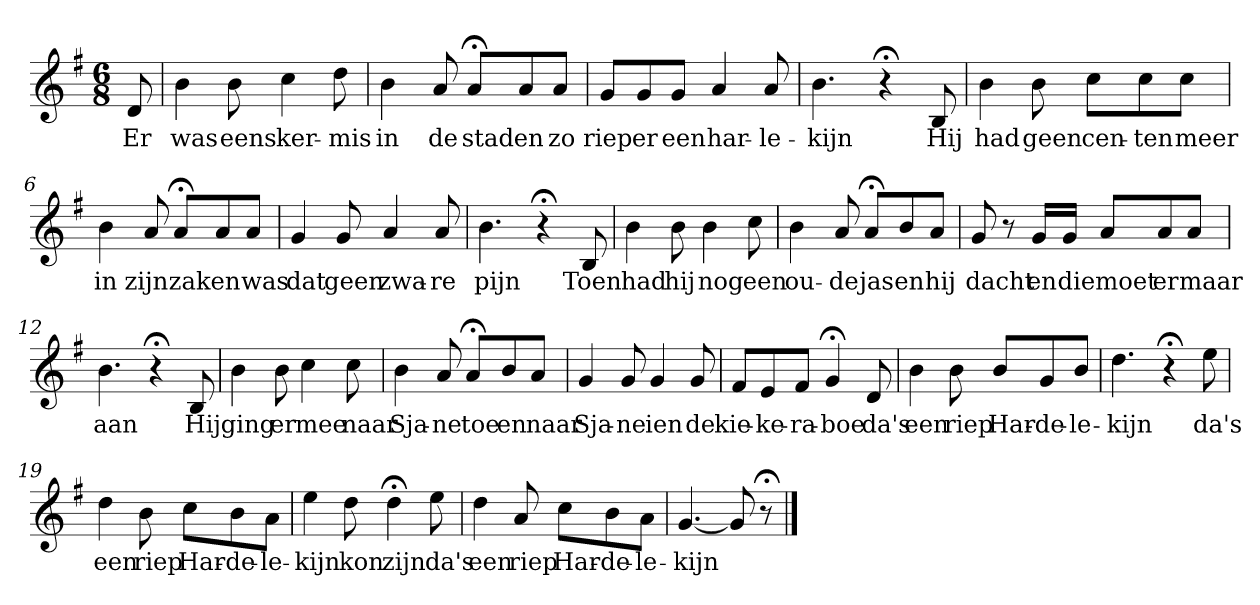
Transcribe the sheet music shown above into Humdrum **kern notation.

**kern	**text
*part1	*part1
*staff1	*staff1
*k[f#]	*
*G:	*
*M6/8	*
*MM120	*
=	=
8d	Er
=1	=1
4b	was
8b	eens
4cc	ker-
8dd	-mis
=2	=2
4b	in
8a	de
8a;<L	stad
8a	en
8aJ	zo
=3	=3
8gL	riep
8g	er
8gJ	een
4a	har-
8a	-le-
=4	=4
4.b	-kijn
4r;<	.
8B	Hij
=5	=5
4b	had
8b	geen
8ccL	cen-
8cc	-ten
8ccJ	meer
=6	=6
4b	in
8a	zijn
8a;<L	zak
8a	en
8aJ	was
=7	=7
4g	dat
8g	geen
4a	zwa-
8a	-re
=8	=8
4.b	pijn
4r;<	.
8B	Toen
=9	=9
4b	had
8b	hij
4b	nog
8cc	een
=10	=10
4b	ou-
8a	-de
8a;<L	jas
8b	en
8aJ	hij
=11	=11
8g	dacht
8r	.
16gLL	en
16gJJ	die
8aL	moet
8a	er
8aJ	maar
=12	=12
4.b	aan
4r;<	.
8B	Hij
=13	=13
4b	ging
8b	er
4cc	mee
8cc	naar
=14	=14
4b	Sja-
8a	-ne
8a;<L	toe
8b	en
8aJ	naar
=15	=15
4g	Sja-
8g	-ne
4g	ien
8g	de
=16	=16
8f#L	kie-
8e	-ke-
8f#J	-ra-
4g;<	-boe
8d	da's
=17	=17
4b	een
8b	riep
8bL	Har-
8g	-de-
8bJ	-le-
=18	=18
4.dd	-kijn
4r;<	.
8ee	da's
=19	=19
4dd	een
8b	riep
8ccL	Har-
8b	-de-
8aJ	-le-
=20	=20
4ee	-kijn
8dd	kon
4dd;<	zijn
8ee	da's
=21	=21
4dd	een
8a	riep
8ccL	Har-
8b	-de-
8aJ	-le-
=22	=22
[4.g	-kijn
8g]	.
8r;<	.
==	==
*-	*-
